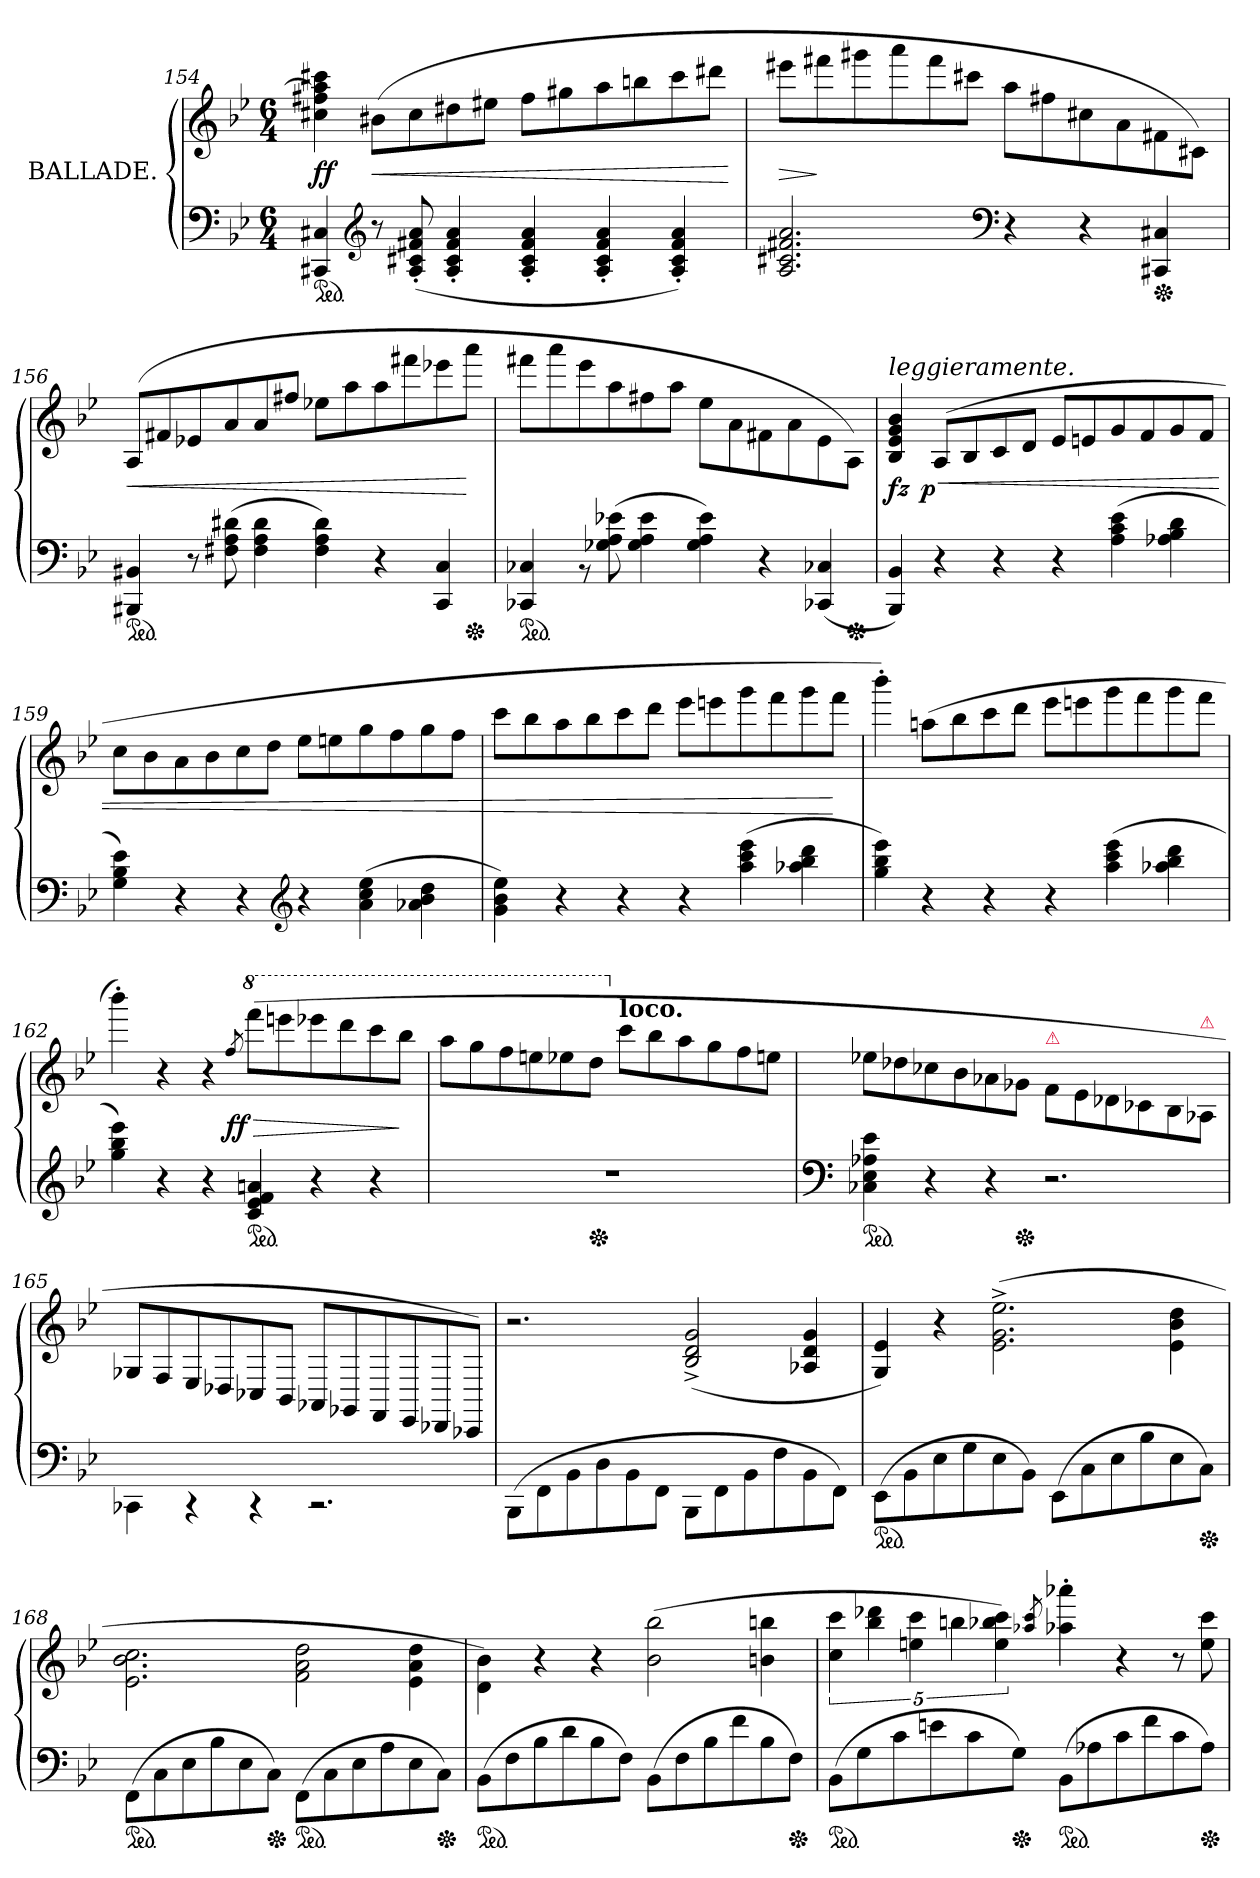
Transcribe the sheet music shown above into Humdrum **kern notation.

**kern	**kern	**dynam
*part1	*part1	*part1
*staff2	*staff1	*staff1/2
*I"BALLADE.	*	*
*clefF4	*clefG2	*
*k[b-e-]	*k[b-e-]	*
*g:	*g:	*
*M6/4	*M6/4	*
*ped	*	*
=154	=154	=154
4CC#X 4C#X	4cc#X 4ff#X 4aa] 4ccc#X	ff
*clefG2	*	*
8r	(>8b#XL	<
(<8A' 8c#X' 8f#X' 8a'	8cc#	.
4A'< 4c#'< 4f#'< 4a'<	8dd#X	.
.	8ee#XJ	.
4A'< 4c#'< 4f#'< 4a'<	8ff#L	.
.	8gg#X	.
4A'< 4c#'< 4f#'< 4a'<	8aa	.
.	8bbn	.
4A' 4c#' 4f#' 4a')	8ccc#	.
.	8ddd#XJ	.
.	.	[
=155	=155	=155
2.A 2.c#X 2.f#X 2.a	8eee#XL	>
.	8fff#X	]
.	8ggg#X	.
.	8aaa	.
.	8fff#	.
.	8ccc#XJ	.
*clefF4	*	*
4r	8aaL	.
.	8ff#X	.
4r	8cc#X	.
.	8a	.
*Xped	*	*
4CC#X 4C#X	8f#X	.
.	8c#XJ)	.
=156	=156	=156
*ped	*	*
4BBB#X 4BB#X	(>8AL	<
.	8f#X	.
8r	8e-X	.
(>8F#X 8A 8d#X	8a	.
4F# 4A 4d#	8a	.
.	8ff#XJ	.
4F# 4A 4d#)	8ee-XL	.
.	8aa	.
4r	8aa	.
.	8fff#X	.
4CC 4C	8eee-X	.
*Xped	*	*
.	8aaaJ	[
=157	=157	=157
*ped	*	*
4CC-X 4C-X	8fff#XL	.
.	8aaa	.
8rBB	8eee-	.
(>8G-X 8A 8e-X	8aa	.
4G- 4A 4e-	8ff#X	.
.	8aaJ	.
4G- 4A 4e-)	8ee-\L	.
.	8a	.
4r	8f#X	.
.	8a	.
(<4CC-X 4C-X	8e-	.
*Xped	*	*
.	8AJ)	.
=158	=158	=158
!	!LO:TX:a:i:t=leggieramente.	!
4BBB- 4BB-)	4B- 4e- 4g 4b-	fz
!	!	!LO:DY:n=1:rj
4r	(>8AL	< p
.	8B-	.
4r	8c	.
.	8dJ	.
4r	8e-L	.
.	8en	.
(>4A 4c 4e-	8g	.
.	8f	.
4A-X 4B- 4d	8g	.
.	8fJ	.
=159	=159	=159
4G 4B- 4e-)	8ccL	.
.	8b-	.
4r	8a	.
.	8b-	.
4r	8cc	.
.	8ddJ	.
*clefG2	*	*
4r	8ee-L	.
.	8een	.
(>4a 4cc 4ee-	8gg	.
.	8ff	.
4a-X 4b- 4dd	8gg	.
.	8ffJ	.
=160	=160	=160
4g 4b- 4ee-)	8cccL	.
.	8bb-	.
4r	8aa	.
.	8bb-	.
4r	8ccc	.
.	8dddJ	.
4r	8eee-L	.
.	8eeen	.
(>4aa 4ccc 4eee-	8ggg	.
.	8fff	.
4aa-X 4bb- 4ddd	8ggg	.
.	8fffJ	[
=161	=161	=161
4gg 4bb- 4eee-)	4bbb-'>)	.
4r	(>8aanL	.
.	8bb-	.
4r	8ccc	.
.	8dddJ	.
4r	8eee-L	.
.	8eeen	.
(>4aa 4ccc 4eee-	8ggg	.
.	8fff	.
4aa-X 4bb- 4ddd	8ggg	.
.	8fffJ	.
=162	=162	=162
4gg 4bb- 4eee-)	4bbb-'>)	.
4r	4r	.
4r	4r	.
.	8qff/	.
*	*8va	*
!	!	!LO:DY:n=1:rj
*ped	*	*
4c 4e- 4f 4an	(>8ffffL	> ff
.	8eeeen	.
4r	8eeee-X	.
.	8dddd	.
4r	8cccc	.
.	8bbb-J	]
=163	=163	=163
1.rdd	8aaaL	.
.	8ggg	.
.	8fff	.
.	8eeen	.
.	8eee-X	.
*Xped	*	*
.	8dddJ	.
*	*X8va	*
!	!LO:TX:a:B:t=loco.	!
.	8cccL	.
.	8bb-	.
.	8aa	.
.	8gg	.
.	8ff	.
.	8eenJ	.
=164	=164	=164
*clefF4	*	*
*ped	*	*
4C-X 4E- 4A-X 4e-	8ee-XL	.
.	8dd-X	.
4r	8cc-X	.
.	8b-	.
4r	8a-X	.
*Xped	*	*
.	8g-XJ	.
!	!LO:TX:a:color=crimson:t=⚠	!
2.r	8f\L	.
.	8e-\	.
.	8d-X\	.
.	8c-X\	.
.	8B-\	.
!	!LO:TX:a:color=crimson:t=⚠	!
.	8A-X/J	.
=165	=165	=165
4CC-X\	8G-X/L	.
.	8F/	.
4rCC	8E-/	.
.	8D-X	.
4rCC	8C-X	.
.	8BB-/J	.
2.rCC	8AA-X/L	.
.	8GG-X/	.
.	8FF/	.
.	8EE-/	.
.	8DD-X/	.
.	8CC-X/J)	.
=166	=166	=166
!	!	!LO:DY:b=2:rj
(>8BBB-\L	2.r	fz ff
8FF	.	.
8BB-	.	.
8D	.	.
8BB-	.	.
8FFJ	.	.
8BBB-\L	(>2B-^ 2d^ 2g^	.
8FF	.	.
8BB-	.	.
8F	.	.
8BB-	4A-X 4d 4g	.
8FFJ)	.	.
=167	=167	=167
*ped	*	*
(>8EE-\L	4G 4e-)	.
8BB-	.	.
8E-	4r	.
8G	.	.
8E-	(>2.e-^<\ 2.g^<\ 2.ee-^<\	.
8BB-J)	.	.
(>8EE-\L	.	.
8C	.	.
8E-	.	.
8B-	.	.
8E-	4e-\ 4b-\ 4dd\	.
*Xped	*	*
8CJ)	.	.
=168	=168	=168
*ped	*	*
(>8FFL	2.e-\ 2.b-\ 2.cc\	.
8C	.	.
8E-	.	.
8B-	.	.
8E-	.	.
*Xped	*	*
8CJ)	.	.
*ped	*	*
(>8FF\L	2f\ 2a\ 2dd\	.
8C	.	.
8E-	.	.
8A	.	.
8E-	4e-\ 4a\ 4dd\	.
*Xped	*	*
8CJ)	.	.
=169	=169	=169
*ped	*	*
(>8BB-L	4d\ 4b-\)	.
8F	.	.
8B-	4r	.
8d	.	.
8B-	4r	.
8FJ)	.	.
(>8BB-L	(>2b- 2bb-	.
8F	.	.
8B-	.	.
8f	.	.
8B-	4bn 4bbn	.
*Xped	*	*
8FJ)	.	.
=170	=170	=170
*ped	*	*
(>8BB-L	20%3cc 20%3ccc	.
8G	.	.
.	20%3bb- 20%3ddd-X	.
8c	.	.
.	20%3een 20%3ccc	.
8en	.	.
.	20%3bbn	.
8c	.	.
.	20%3ee 20%3bb-X 20%3ccc)	.
*Xped	*	*
8GJ)	.	.
.	8qaa-X/ 8qccc/	.
*ped	*	*
(>8BB-L	4aa-X'> 4aaa-X'>	.
8A-X	.	.
8c	4r	.
8f	.	.
8c	8r	.
*Xped	*	*
8A-J)	8ee 8ccc	.
=	=	=
*-	*-	*-
